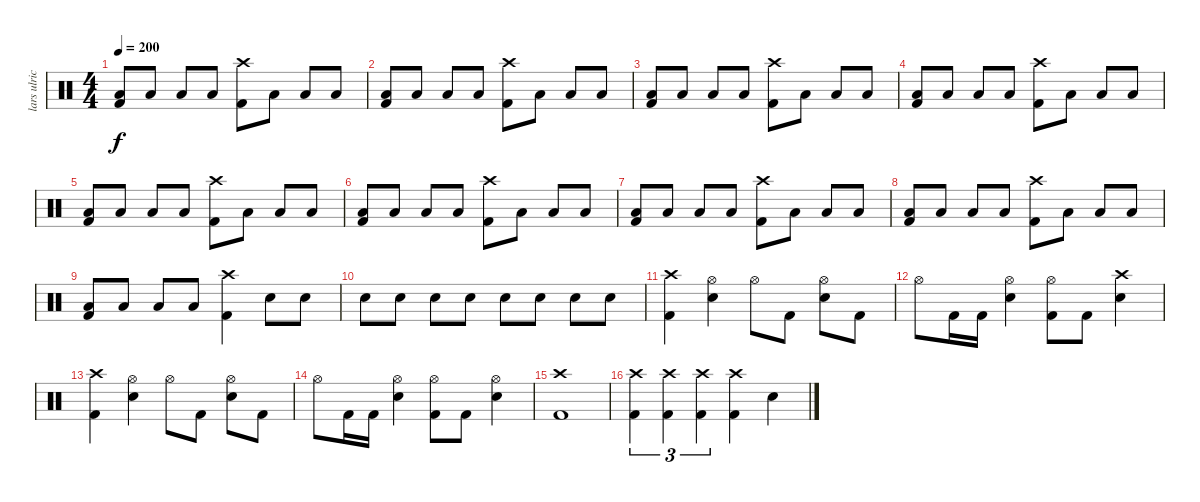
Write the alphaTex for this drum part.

\track ("lars ulrich" "lars ulric") {instrument percussion}
\staff {score}
\articulation defaults
\ts (4 4)
\tempo 200
\clef neutral
\ks c
("Low Floor Tom (hit)" "Kick (hit) 2").8{dy f} "Low Floor Tom (hit)".8 "Low Floor Tom (hit)".8 "Low Floor Tom (hit)".8 ("Crash high (hit)" "Kick (hit) 2").8 "Low Floor Tom (hit)".8 "Low Floor Tom (hit)".8 "Low Floor Tom (hit)".8 |
("Low Floor Tom (hit)" "Kick (hit) 2").8 "Low Floor Tom (hit)".8 "Low Floor Tom (hit)".8 "Low Floor Tom (hit)".8 ("Crash high (hit)" "Kick (hit) 2").8 "Low Floor Tom (hit)".8 "Low Floor Tom (hit)".8 "Low Floor Tom (hit)".8 |
("Low Floor Tom (hit)" "Kick (hit) 2").8 "Low Floor Tom (hit)".8 "Low Floor Tom (hit)".8 "Low Floor Tom (hit)".8 ("Crash high (hit)" "Kick (hit) 2").8 "Low Floor Tom (hit)".8 "Low Floor Tom (hit)".8 "Low Floor Tom (hit)".8 |
("Low Floor Tom (hit)" "Kick (hit) 2").8 "Low Floor Tom (hit)".8 "Low Floor Tom (hit)".8 "Low Floor Tom (hit)".8 ("Crash high (hit)" "Kick (hit) 2").8 "Low Floor Tom (hit)".8 "Low Floor Tom (hit)".8 "Low Floor Tom (hit)".8 |
("Low Floor Tom (hit)" "Kick (hit) 2").8 "Low Floor Tom (hit)".8 "Low Floor Tom (hit)".8 "Low Floor Tom (hit)".8 ("Crash high (hit)" "Kick (hit) 2").8 "Low Floor Tom (hit)".8 "Low Floor Tom (hit)".8 "Low Floor Tom (hit)".8 |
("Low Floor Tom (hit)" "Kick (hit) 2").8 "Low Floor Tom (hit)".8 "Low Floor Tom (hit)".8 "Low Floor Tom (hit)".8 ("Crash high (hit)" "Kick (hit) 2").8 "Low Floor Tom (hit)".8 "Low Floor Tom (hit)".8 "Low Floor Tom (hit)".8 |
("Low Floor Tom (hit)" "Kick (hit) 2").8 "Low Floor Tom (hit)".8 "Low Floor Tom (hit)".8 "Low Floor Tom (hit)".8 ("Crash high (hit)" "Kick (hit) 2").8 "Low Floor Tom (hit)".8 "Low Floor Tom (hit)".8 "Low Floor Tom (hit)".8 |
("Low Floor Tom (hit)" "Kick (hit) 2").8 "Low Floor Tom (hit)".8 "Low Floor Tom (hit)".8 "Low Floor Tom (hit)".8 ("Crash high (hit)" "Kick (hit) 2").8 "Low Floor Tom (hit)".8 "Low Floor Tom (hit)".8 "Low Floor Tom (hit)".8 |
("Low Floor Tom (hit)" "Kick (hit) 2").8 "Low Floor Tom (hit)".8 "Low Floor Tom (hit)".8 "Low Floor Tom (hit)".8 ("Crash high (hit)" "Kick (hit) 2").4 "Electric Snare (hit)".8 "Electric Snare (hit)".8 |
"Electric Snare (hit)".8 "Electric Snare (hit)".8 "Electric Snare (hit)".8 "Electric Snare (hit)".8 "Electric Snare (hit)".8 "Electric Snare (hit)".8 "Electric Snare (hit)".8 "Electric Snare (hit)".8 |
("Crash high (hit)" "Kick (hit) 2").4 ("Hi-Hat (open)" "Electric Snare (hit)").4 "Hi-Hat (open)".8 "Kick (hit) 2".8 ("Hi-Hat (open)" "Electric Snare (hit)").8 "Kick (hit) 2".8 |
"Hi-Hat (open)".8 "Kick (hit) 2".16 "Kick (hit) 2".16 ("Hi-Hat (open)" "Electric Snare (hit)").4 ("Hi-Hat (open)" "Kick (hit) 2").8 "Kick (hit) 2".8 ("Crash high (hit)" "Electric Snare (hit)").4 |
("Crash high (hit)" "Kick (hit) 2").4 ("Hi-Hat (open)" "Electric Snare (hit)").4 "Hi-Hat (open)".8 "Kick (hit) 2".8 ("Hi-Hat (open)" "Electric Snare (hit)").8 "Kick (hit) 2".8 |
"Hi-Hat (open)".8 "Kick (hit) 2".16 "Kick (hit) 2".16 ("Hi-Hat (open)" "Electric Snare (hit)").4 ("Hi-Hat (open)" "Kick (hit) 2").8 "Kick (hit) 2".8 ("Hi-Hat (open)" "Electric Snare (hit)").4 |
("Crash high (hit)" "Kick (hit) 2").1 |
("Crash high (hit)" "Kick (hit) 2").4{tu (3 2)} ("Crash high (hit)" "Kick (hit) 2").4{tu (3 2)} ("Crash high (hit)" "Kick (hit) 2").4{tu (3 2)} ("Crash high (hit)" "Kick (hit) 2").4 "Electric Snare (hit)".4
